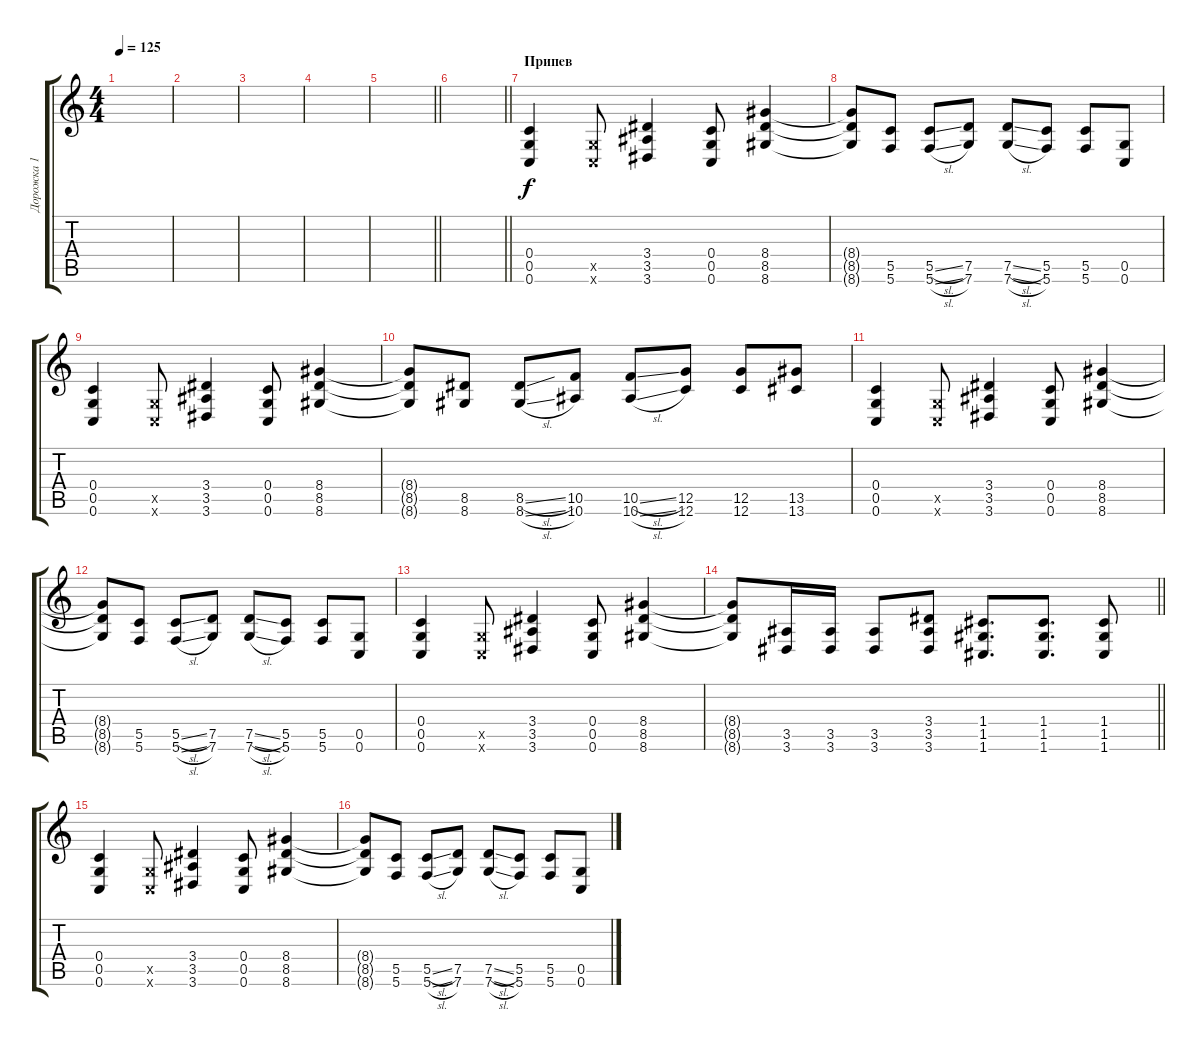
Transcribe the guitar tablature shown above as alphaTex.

\track ("Дорожка 1" "Дорожка 1") {instrument distortionguitar}
\staff {score tabs}
\tuning (D4 A3 F3 C3 G2 C2) {hide}
\ts (4 4)
\tempo 125
\clef g2
\ks c
|
|
|
|
\barLineRight lightlight
|
\barLineRight lightlight
|
\section ("" "Припев")
(0.4 0.5 0.6).4 (0.5{x} 0.6{x}).8 (3.4 3.5 3.6).4 (0.4 0.5 0.6).8 (8.4 8.5 8.6).4 |
(8.4{t} 8.5{t} 8.6{t}).8 (5.5 5.6).8 (5.5{sl} 5.6{sl}).8 (7.5 7.6).8 (7.5{sl} 7.6{sl}).8 (5.5 5.6).8 (5.5 5.6).8 (0.5 0.6).8 |
(0.4 0.5 0.6).4 (0.5{x} 0.6{x}).8 (3.4 3.5 3.6).4 (0.4 0.5 0.6).8 (8.4 8.5 8.6).4 |
(8.4{t} 8.5{t} 8.6{t}).8 (8.5 8.6).8 (8.5{sl} 8.6{sl}).8 (10.5 10.6).8 (10.5{sl} 10.6{sl}).8 (12.5 12.6).8 (12.5 12.6).8 (13.5 13.6).8 |
(0.4 0.5 0.6).4 (0.5{x} 0.6{x}).8 (3.4 3.5 3.6).4 (0.4 0.5 0.6).8 (8.4 8.5 8.6).4 |
(8.4{t} 8.5{t} 8.6{t}).8 (5.5 5.6).8 (5.5{sl} 5.6{sl}).8 (7.5 7.6).8 (7.5{sl} 7.6{sl}).8 (5.5 5.6).8 (5.5 5.6).8 (0.5 0.6).8 |
(0.4 0.5 0.6).4 (0.5{x} 0.6{x}).8 (3.4 3.5 3.6).4 (0.4 0.5 0.6).8 (8.4 8.5 8.6).4 |
\barLineRight lightlight
(8.4{t} 8.5{t} 8.6{t}).8 (3.5 3.6).16 (3.5 3.6).16 (3.5 3.6).8 (3.4 3.5 3.6).8 (1.4 1.5 1.6).8{d} (1.4 1.5 1.6).8{d} (1.4 1.5 1.6).8 |
(0.4 0.5 0.6).4 (0.5{x} 0.6{x}).8 (3.4 3.5 3.6).4 (0.4 0.5 0.6).8 (8.4 8.5 8.6).4 |
(8.4{t} 8.5{t} 8.6{t}).8 (5.5 5.6).8 (5.5{sl} 5.6{sl}).8 (7.5 7.6).8 (7.5{sl} 7.6{sl}).8 (5.5 5.6).8 (5.5 5.6).8 (0.5 0.6).8
